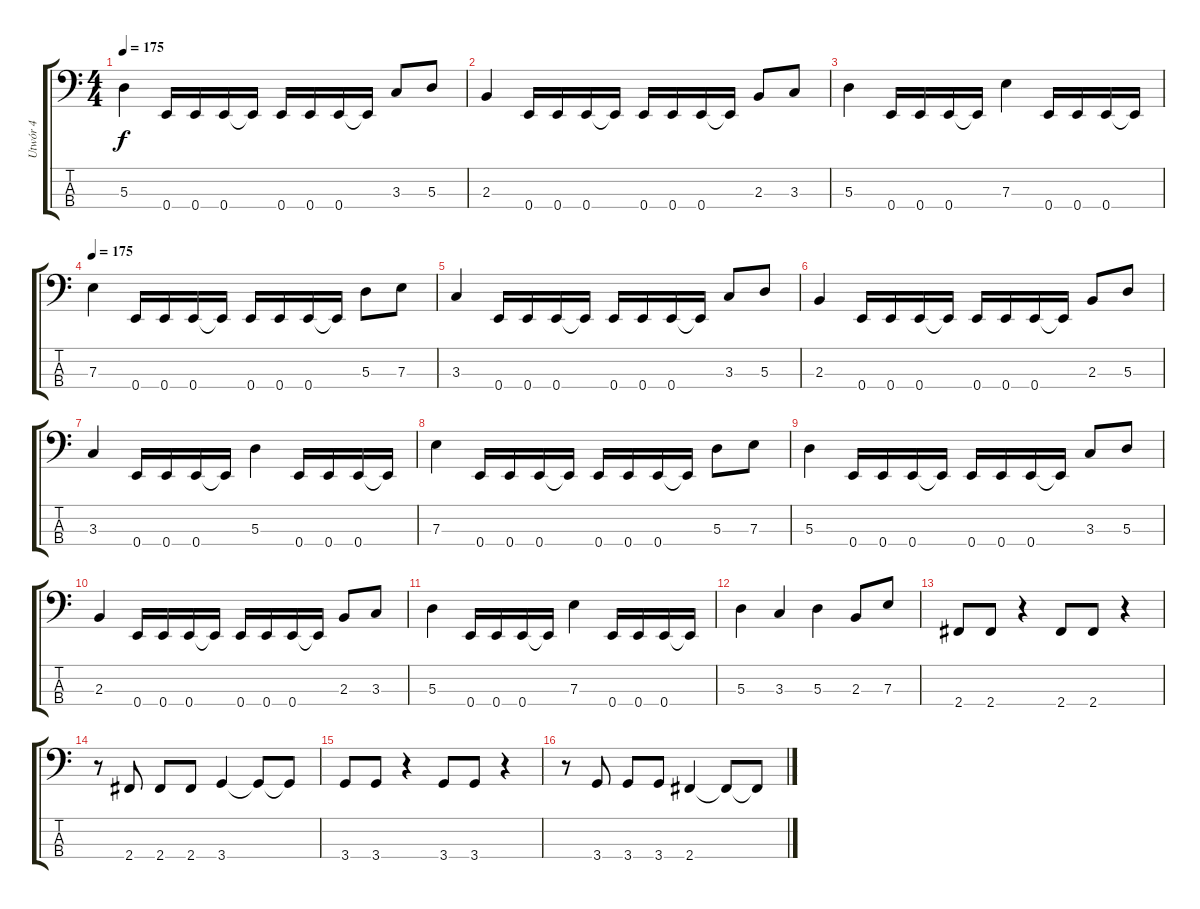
\track ("Utwór 4" "Utwór 4") {instrument slapbass1}
\staff {score tabs}
\tuning (G2 D2 A1 E1) {hide}
\ts (4 4)
\tempo 175
\clef f4
\ks c
5.3.4{dy f} 0.4.16 0.4.16 0.4.16 0.4{t}.16 0.4.16 0.4.16 0.4.16 0.4{t}.16 3.3.8 5.3.8 |
2.3.4 0.4.16 0.4.16 0.4.16 0.4{t}.16 0.4.16 0.4.16 0.4.16 0.4{t}.16 2.3.8 3.3.8 |
5.3.4 0.4.16 0.4.16 0.4.16 0.4{t}.16 7.3.4 0.4.16 0.4.16 0.4.16 0.4{t}.16 |
\tempo 175
7.3.4 0.4.16 0.4.16 0.4.16 0.4{t}.16 0.4.16 0.4.16 0.4.16 0.4{t}.16 5.3.8 7.3.8 |
3.3.4 0.4.16 0.4.16 0.4.16 0.4{t}.16 0.4.16 0.4.16 0.4.16 0.4{t}.16 3.3.8 5.3.8 |
2.3.4 0.4.16 0.4.16 0.4.16 0.4{t}.16 0.4.16 0.4.16 0.4.16 0.4{t}.16 2.3.8 5.3.8 |
3.3.4 0.4.16 0.4.16 0.4.16 0.4{t}.16 5.3.4 0.4.16 0.4.16 0.4.16 0.4{t}.16 |
7.3.4 0.4.16 0.4.16 0.4.16 0.4{t}.16 0.4.16 0.4.16 0.4.16 0.4{t}.16 5.3.8 7.3.8 |
5.3.4 0.4.16 0.4.16 0.4.16 0.4{t}.16 0.4.16 0.4.16 0.4.16 0.4{t}.16 3.3.8 5.3.8 |
2.3.4 0.4.16 0.4.16 0.4.16 0.4{t}.16 0.4.16 0.4.16 0.4.16 0.4{t}.16 2.3.8 3.3.8 |
5.3.4 0.4.16 0.4.16 0.4.16 0.4{t}.16 7.3.4 0.4.16 0.4.16 0.4.16 0.4{t}.16 |
5.3.4 3.3.4 5.3.4 2.3.8 7.3.8 |
2.4.8 2.4.8 r.4 2.4.8 2.4.8 r.4 |
r.8 2.4.8 2.4.8 2.4.8 3.4.4 3.4{t}.8 3.4{t}.8 |
3.4.8 3.4.8 r.4 3.4.8 3.4.8 r.4 |
r.8 3.4.8 3.4.8 3.4.8 2.4.4 2.4{t}.8 2.4{t}.8
